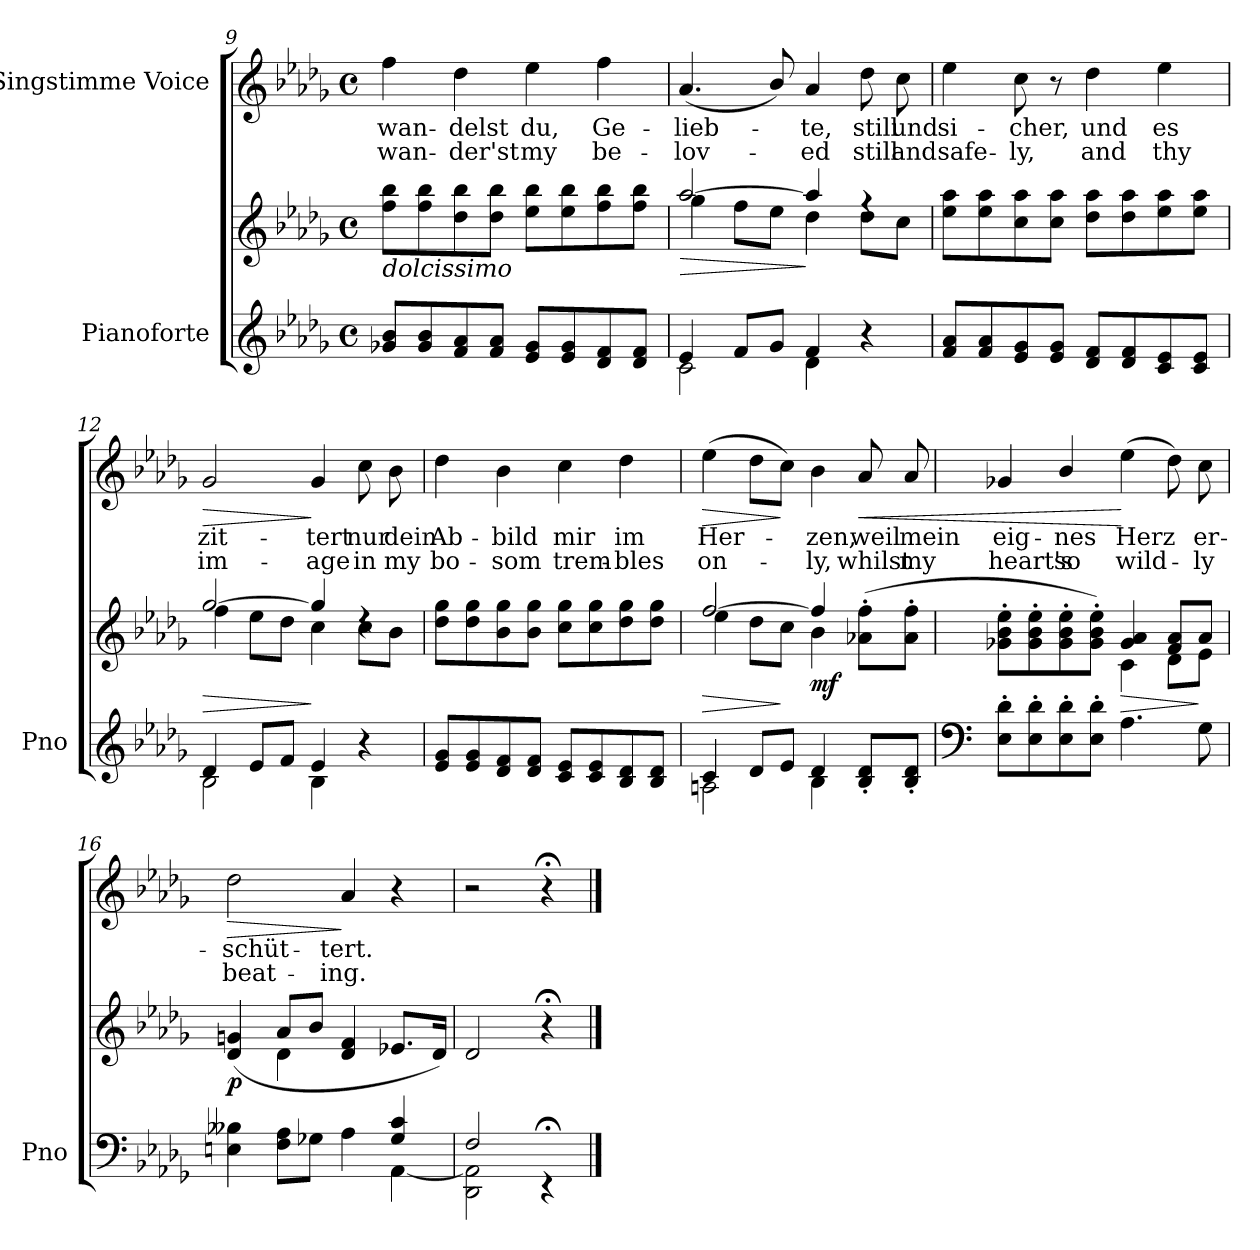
**kern	**kern	**dynam	**kern	**text	**text	**dynam
*part2	*part2	*part2	*part1	*part1	*part1	*part1
*staff3	*staff2	*staff2/3	*staff1	*staff1	*staff1	*staff1
*I"Pianoforte	*	*	*I"Singstimme Voice	*	*	*
*I'Pno	*	*	*	*	*	*
*clefG2	*clefG2	*	*clefG2	*	*	*
*k[b-e-a-d-g-]	*k[b-e-a-d-g-]	*	*k[b-e-a-d-g-]	*	*	*
*M4/4	*M4/4	*	*M4/4	*	*	*
*met(c)	*met(c)	*	*met(c)	*	*	*
=9	=9	=9	=9	=9	=9	=9
!	!LO:TX:b:i:t=dolcissimo	!	!	!	!	!
!	!	!	!	!LO:LY:b	!LO:LY:b	!
8g-X/ 8b-/L	8ff\ 8bb-\L	.	4ff\	wan-	wan-	.
8g-/ 8b-/	8ff\ 8bb-\	.	.	.	.	.
!	!	!	!	!LO:LY:b	!LO:LY:b	!
8f/ 8a-/	8dd-\ 8bb-\	.	4dd-\	-delst	-der'st	.
8f/ 8a-/J	8dd-\ 8bb-\J	.	.	.	.	.
!	!	!	!	!LO:LY:b	!LO:LY:b	!
8e-/ 8g-/L	8ee-\ 8bb-\L	.	4ee-\	du,	my	.
8e-/ 8g-/	8ee-\ 8bb-\	.	.	.	.	.
!	!	!	!	!LO:LY:b	!LO:LY:b	!
8d-/ 8f/	8ff\ 8bb-\	.	4ff\	Ge-	be-	.
8d-/ 8f/J	8ff\ 8bb-\J	.	.	.	.	.
=10	=10	=10	=10	=10	=10	=10
*^	*	*	*	*	*	*
!	!	!	!LO:HP:b	!	!LO:LY:b	!LO:LY:b	!
*	*	*^	*	*	*	*	*
4e-/	2c\	[2aa-/	4gg-\	>	(<4.a-/	-lieb-	-lov-	.
8f/L	.	.	8ff\L	.	.	.	.	.
8g-/J	.	.	8ee-\J	.	8b-/)	.	.	.
!	!	!	!	!	!	!LO:LY:b	!LO:LY:b	!
4f/	4d-\	4aa-/]	4dd-\	]	4a-/	-te,	-ed	.
!	!	!	!	!	!	!LO:LY:b	!LO:LY:b	!
4r	4ryy	4rff	8dd-\L	.	8dd-\	still	still	.
!	!	!	!	!	!	!LO:LY:b	!LO:LY:b	!
.	.	.	8cc\J	.	8cc\	und	and	.
*v	*v	*	*	*	*	*	*	*
=11	=11	=11	=11	=11	=11	=11	=11
!	!	!	!	!	!LO:LY:b	!LO:LY:b	!
*	*v	*v	*	*	*	*	*
8f/ 8a-/L	8ee-\ 8aa-\L	.	4ee-\	si-	safe-	.
8f/ 8a-/	8ee-\ 8aa-\	.	.	.	.	.
!	!	!	!	!LO:LY:b	!LO:LY:b	!
8e-/ 8g-/	8cc\ 8aa-\	.	8cc\	-cher,	-ly,	.
8e-/ 8g-/J	8cc\ 8aa-\J	.	8r	.	.	.
!	!	!	!	!LO:LY:b	!LO:LY:b	!
8d-/ 8f/L	8dd-\ 8aa-\L	.	4dd-\	und	and	.
8d-/ 8f/	8dd-\ 8aa-\	.	.	.	.	.
!	!	!	!	!LO:LY:b	!LO:LY:b	!
8c/ 8e-/	8ee-\ 8aa-\	.	4ee-\	es	thy	.
8c/ 8e-/J	8ee-\ 8aa-\J	.	.	.	.	.
=12	=12	=12	=12	=12	=12	=12
*^	*	*	*	*	*	*
!	!	!	!LO:HP:b	!	!LO:LY:b	!LO:LY:b	!LO:HP:b
*	*	*^	*	*	*	*	*
4d-/	2B-\	[2gg-/	4ff\	>	2g-/	zit-	im-	>
8e-/L	.	.	8ee-\L	.	.	.	.	.
8f/J	.	.	8dd-\J	.	.	.	.	.
!	!	!	!	!	!	!LO:LY:b	!LO:LY:b	!
4e-/	4B-\	4gg-/]	4cc\	]	4g-/	-tert	-age	]
!	!	!	!	!	!	!LO:LY:b	!LO:LY:b	!
4r	4ryy	4rdd	8cc\L	.	8cc\	nur	in	.
!	!	!	!	!	!	!LO:LY:b	!LO:LY:b	!
.	.	.	8b-\J	.	8b-\	dein	my	.
*v	*v	*	*	*	*	*	*	*
!!LO:LB:g=z
=13	=13	=13	=13	=13	=13	=13	=13
!	!	!	!	!	!LO:LY:b	!LO:LY:b	!
*	*v	*v	*	*	*	*	*
8e-/ 8g-/L	8dd-\ 8gg-\L	.	4dd-\	Ab-	bo-	.
8e-/ 8g-/	8dd-\ 8gg-\	.	.	.	.	.
!	!	!	!	!LO:LY:b	!LO:LY:b	!
8d-/ 8f/	8b-\ 8gg-\	.	4b-\	-bild	-som	.
8d-/ 8f/J	8b-\ 8gg-\J	.	.	.	.	.
!	!	!	!	!LO:LY:b	!LO:LY:b	!
8c/ 8e-/L	8cc\ 8gg-\L	.	4cc\	mir	trem-	.
8c/ 8e-/	8cc\ 8gg-\	.	.	.	.	.
!	!	!	!	!LO:LY:b	!LO:LY:b	!
8B-/ 8d-/	8dd-\ 8gg-\	.	4dd-\	im	-bles	.
8B-/ 8d-/J	8dd-\ 8gg-\J	.	.	.	.	.
=14	=14	=14	=14	=14	=14	=14
*^	*	*	*	*	*	*
!	!	!	!LO:HP:b	!	!LO:LY:b	!LO:LY:b	!LO:HP:b
*	*	*^	*	*	*	*	*
4c/	2An\	[2ff/	4ee-\	>	(>4ee-\	Her-	on-	>
8d-/L	.	.	8dd-\L	.	8dd-\L	.	.	.
8e-/J	.	.	8cc\J	]	8cc\J)	.	.	]
!	!	!	!	!LO:DY:b	!	!LO:LY:b	!LO:LY:b	!
4d-/	4B-\	4ff/]	4b-\	mf	4b-\	-zen,	-ly,	.
!	!	!	!	!	!	!LO:LY:b	!LO:LY:b	!LO:HP:b
8B-/' 8d-/'L	4ryy	(>8a-X\' 8ff\'L	4ryy	.	8a-/	weil	whilst	<
!	!	!	!	!	!	!LO:LY:b	!LO:LY:b	!
8B-/' 8d-/'J	.	8a-\' 8ff\'J	.	.	8a-/	mein	my	.
*v	*v	*	*	*	*	*	*	*
=15	=15	=15	=15	=15	=15	=15	=15
*clefF4	*	*	*	*	*	*	*
!	!	!	!	!	!LO:LY:b	!LO:LY:b	!
8E-\' 8d-\'L	8g-X\' 8b-\' 8ee-\'L	2ryy	.	4g-X/	eig-	heart's	.
8E-\' 8d-\'	8g-\' 8b-\' 8ee-\'	.	.	.	.	.	.
!	!	!	!	!	!LO:LY:b	!LO:LY:b	!
8E-\' 8d-\'	8g-\' 8b-\' 8ee-\'	.	.	4b-/	-nes	so	.
8E-\' 8d-\'J	8g-\' 8b-\' 8ee-\'J)	.	.	.	.	.	.
!	!	!	!LO:HP:b	!	!LO:LY:b	!LO:LY:b	!
4.A-\	4g-/ 4a-/	4c\	>	(>4ee-\	Herz	wild-	[
.	8f/ 8a-/L	8d-\L	.	8dd-\)	.	.	.
!	!	!	!	!	!LO:LY:b	!LO:LY:b	!
8G-\	8a-/J	8e-\J	]	8cc\	er-	-ly	.
=16	=16	=16	=16	=16	=16	=16	=16
*^	*	*	*	*	*	*	*
!	!	!	!	!LO:DY:b	!	!LO:LY:b	!LO:LY:b	!LO:HP:b
4En\ 4B--X\	2.ryy	(>4d-/ 4gn/	4ryy	p	2dd-\	-schüt-	beat-	>
8F\ 8A-\L	.	8a-/L	4d-\	.	.	.	.	.
8G-X\J	.	8b-/J	.	.	.	.	.	.
!	!	!	!	!	!	!LO:LY:b	!LO:LY:b	!
4A-\	.	4d-/ 4f/	2ryy	.	4a-/	-tert.	-ing.	]
4G-/ 4c/	[4AA-\	8.e-X/L	.	.	4r	.	.	.
.	.	16d-/Jk)	.	.	.	.	.	.
*	*	*v	*v	*	*	*	*	*
=17	=17	=17	=17	=17	=17	=17	=17
2F/	2DD-\ 2AA-\]	2d-/	.	2r	.	.	.
4r;EE	4ryy	4r;<	.	4r;<	.	.	.
*v	*v	*	*	*	*	*	*
==	==	==	==	==	==	==
*-	*-	*-	*-	*-	*-	*-
